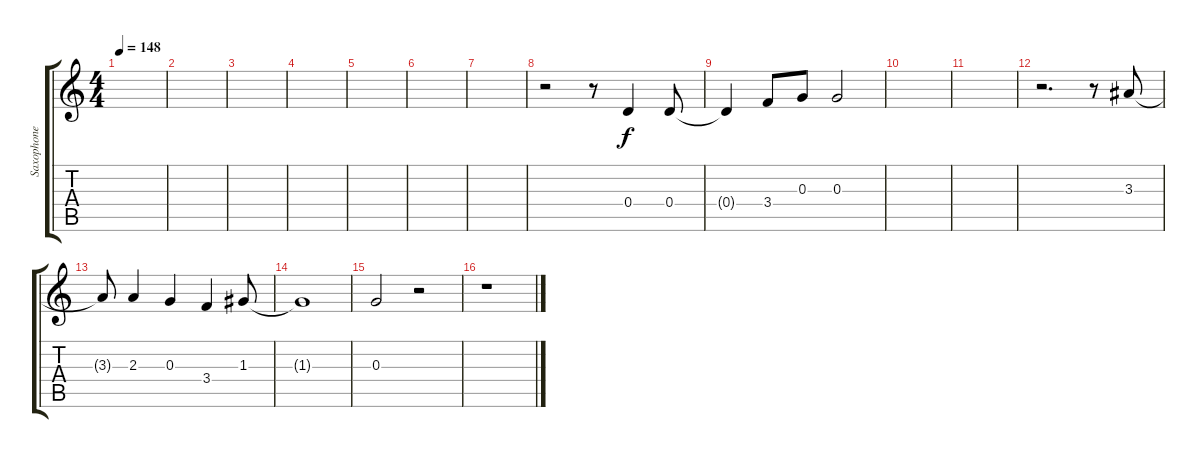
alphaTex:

\track ("Saxophone" "Saxophone") {instrument altosax}
\staff {score tabs}
\tuning (E5 B4 G4 D4 A3 E3) {hide}
\ts (4 4)
\tempo 148
\clef g2
\ks c
|
|
|
|
|
|
|
r.2 r.8 0.4.4{volume 16} 0.4.8 |
0.4{t}.4 3.4.8 0.3.8 0.3.2 |
|
|
r.2{d} r.8 3.3.8 |
3.3{t}.8 2.3.4 0.3.4 3.4.4 1.3.8 |
1.3{t}.1 |
0.3.2 r.2 |
r.1
